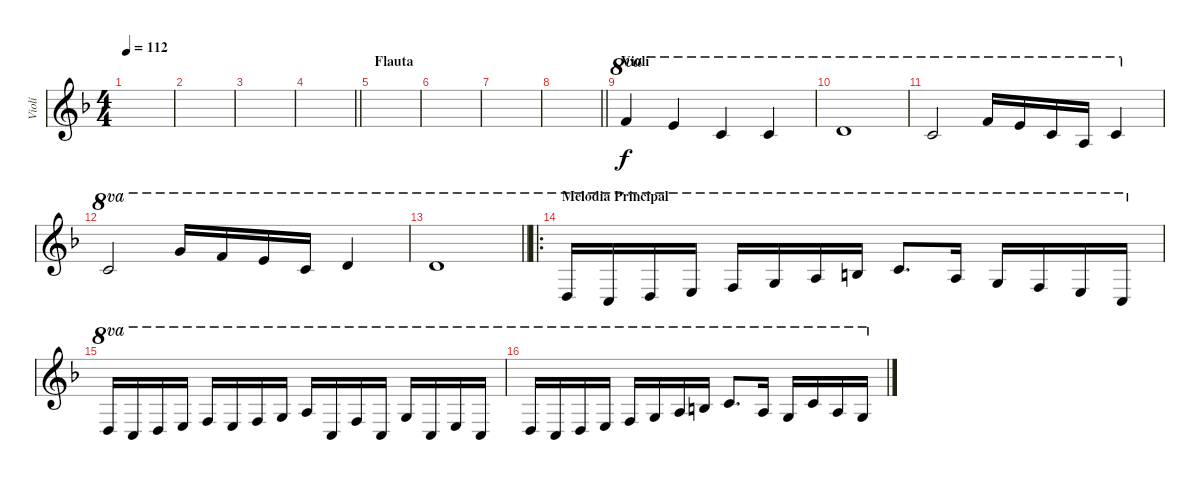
\track ("Violí" "Violí") {instrument violin}
\staff {score}
\tuning (E4 B3 G3 D3 A2 E2) {hide}
\ts (4 4)
\tempo 112
\clef g2
\ks dminor
|
|
|
\barLineRight lightlight
|
\section ("" "Flauta")
|
|
|
\barLineRight lightlight
|
\section ("" "Violí")
13.1.4{ot 8va} 12.1.4{ot 8va} 8.1.4{ot 8va} 8.1.4{ot 8va} |
10.1.1{ot 8va} |
8.1.2{ot 8va} 13.1.16{ot 8va} 12.1.16{ot 8va} 8.1.16{ot 8va} 5.1.16{ot 8va} 8.1.4{ot 8va} |
8.1.2{ot 8va} 15.1.16{ot 8va} 13.1.16{ot 8va} 12.1.16{ot 8va} 8.1.16{ot 8va} 10.1.4{ot 8va} |
\barLineRight lightlight
10.1.1{ot 8va} |
\ro
\section ("" "Melodia Principal")
3.2.16{ot 8va} 1.2.16{ot 8va} 3.2.16{ot 8va} 5.2.16{ot 8va} 6.2.16{ot 8va} 8.2.16{ot 8va} 10.2.16{ot 8va} 12.2.16{ot 8va} 13.2.8{d ot 8va} 10.2.16{ot 8va} 8.2.16{ot 8va} 6.2.16{ot 8va} 5.2.16{ot 8va} 1.2.16{ot 8va} |
3.2.16{ot 8va} 1.2.16{ot 8va} 3.2.16{ot 8va} 5.2.16{ot 8va} 6.2.16{ot 8va} 5.2.16{ot 8va} 6.2.16{ot 8va} 8.2.16{ot 8va} 10.2.16{ot 8va} 1.2.16{ot 8va} 6.2.16{ot 8va} 1.2.16{ot 8va} 8.2.16{ot 8va} 1.2.16{ot 8va} 5.2.16{ot 8va} 1.2.16{ot 8va} |
3.2.16{ot 8va} 1.2.16{ot 8va} 3.2.16{ot 8va} 5.2.16{ot 8va} 6.2.16{ot 8va} 8.2.16{ot 8va} 10.2.16{ot 8va} 12.2.16{ot 8va} 13.2.8{d ot 8va} 10.2.16{ot 8va} 8.2.16{ot 8va} 13.2.16{ot 8va} 10.2.16{ot 8va} 8.2.16{ot 8va}
